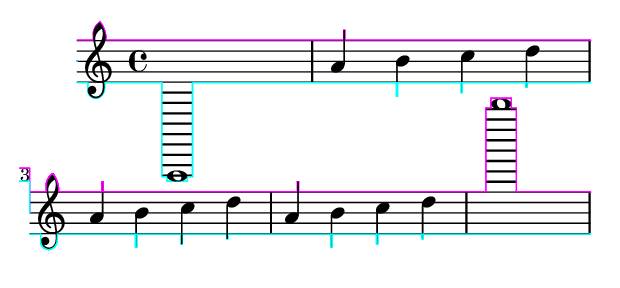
\header {
  texidoc = "@code{-ddebug-skyline} draws the outline of the skyline used."
  }
\version "2.14.0"

#(set-default-paper-size "a6" )

\header {
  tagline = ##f
}

#(ly:set-option 'debug-skylines #t)
\book {
  \score {
    {
      a,,1 | a'4 b' c'' d'' \break
      \repeat unfold 2 {a' b' c'' d''} | b''''1
    }
  }
}
